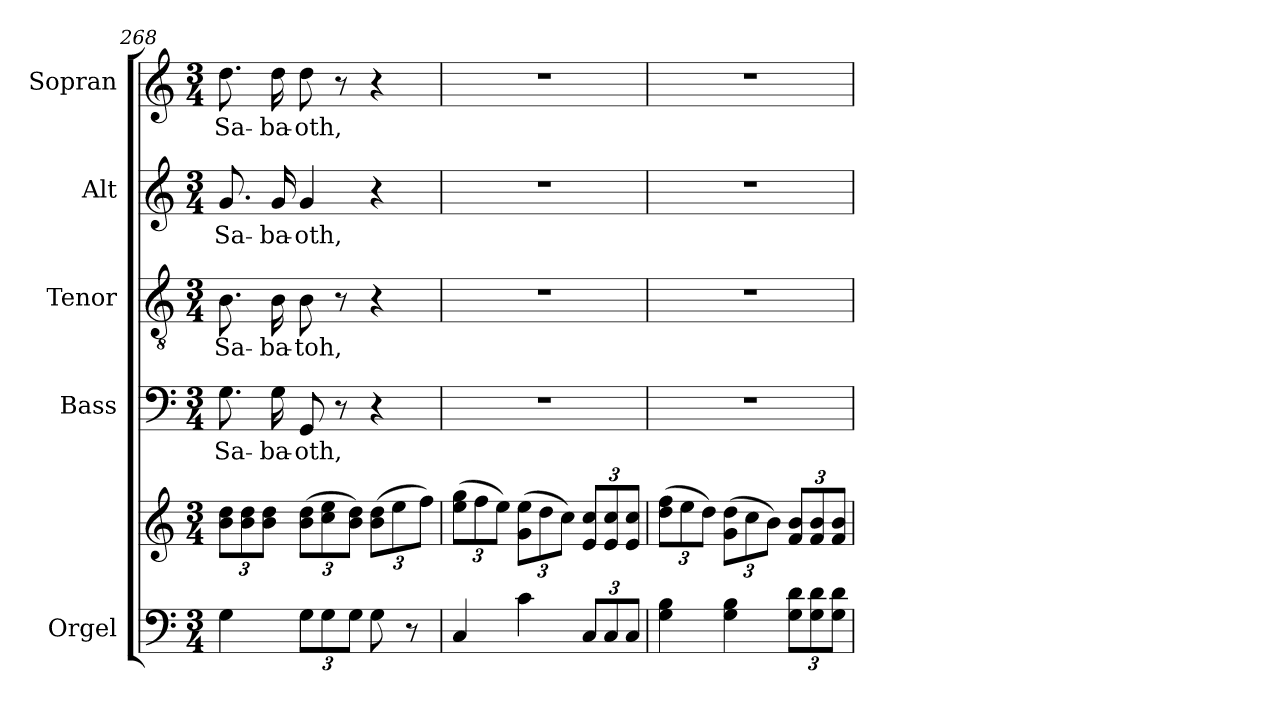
**kern	**kern	**kern	**text	**kern	**text	**kern	**text	**kern	**text
*part5	*part5	*part4	*part4	*part3	*part3	*part2	*part2	*part1	*part1
*staff6	*staff5	*staff4	*staff4	*staff3	*staff3	*staff2	*staff2	*staff1	*staff1
*I"Orgel	*	*I"Bass	*	*I"Tenor	*	*I"Alt	*	*I"Sopran	*
*I'Org.	*	*I'B.	*	*I'T.	*	*I'A.	*	*I'S.	*
*clefF4	*clefG2	*clefF4	*	*clefGv2	*	*clefG2	*	*clefG2	*
*k[]	*k[]	*k[]	*	*k[]	*	*k[]	*	*k[]	*
*C:	*C:	*C:	*	*C:	*	*C:	*	*C:	*
*M3/4	*M3/4	*M3/4	*	*M3/4	*	*M3/4	*	*M3/4	*
=268	=268	=268	=268	=268	=268	=268	=268	=268	=268
!	!	!	!LO:LY:b	!	!LO:LY:b	!	!LO:LY:b	!	!LO:LY:b
4G\	12b\ 12dd\L	8.G\	Sa-	8.B\	Sa-	8.g/	Sa-	8.dd\	Sa-
.	12b\ 12dd\	.	.	.	.	.	.	.	.
.	12b\ 12dd\J	.	.	.	.	.	.	.	.
!	!	!	!LO:LY:b	!	!LO:LY:b	!	!LO:LY:b	!	!LO:LY:b
.	.	16G\	-ba-	16B\	-ba-	16g/	-ba-	16dd\	-ba-
!	!	!	!LO:LY:b	!	!LO:LY:b	!	!LO:LY:b	!	!LO:LY:b
12G\L	(>12b\ 12dd\L	8GG/	-oth,	8B\	-toh,	4g/	-oth,	8dd\	-oth,
12G\	12cc\ 12ee\	.	.	.	.	.	.	.	.
.	.	8r	.	8r	.	.	.	8r	.
12G\J	12b\ 12dd\J)	.	.	.	.	.	.	.	.
8G\	(>12b\ 12dd\L	4r	.	4r	.	4r	.	4r	.
.	12ee\	.	.	.	.	.	.	.	.
8r	.	.	.	.	.	.	.	.	.
.	12ff\J)	.	.	.	.	.	.	.	.
=269	=269	=269	=269	=269	=269	=269	=269	=269	=269
4C/	(>12ee\ 12gg\L	2.r	.	2.r	.	2.r	.	2.r	.
.	12ff\	.	.	.	.	.	.	.	.
.	12ee\J)	.	.	.	.	.	.	.	.
4c\	(>12g\ 12ee\L	.	.	.	.	.	.	.	.
.	12dd\	.	.	.	.	.	.	.	.
.	12cc\J)	.	.	.	.	.	.	.	.
12C/L	12e/ 12cc/L	.	.	.	.	.	.	.	.
12C/	12e/ 12cc/	.	.	.	.	.	.	.	.
12C/J	12e/ 12cc/J	.	.	.	.	.	.	.	.
=270	=270	=270	=270	=270	=270	=270	=270	=270	=270
4G\ 4B\	(>12dd\ 12ff\L	2.r	.	2.r	.	2.r	.	2.r	.
.	12ee\	.	.	.	.	.	.	.	.
.	12dd\J)	.	.	.	.	.	.	.	.
4G\ 4B\	(>12g\ 12dd\L	.	.	.	.	.	.	.	.
.	12cc\	.	.	.	.	.	.	.	.
.	12b\J)	.	.	.	.	.	.	.	.
12G\ 12d\L	12f/ 12b/L	.	.	.	.	.	.	.	.
12G\ 12d\	12f/ 12b/	.	.	.	.	.	.	.	.
12G\ 12d\J	12f/ 12b/J	.	.	.	.	.	.	.	.
=	=	=	=	=	=	=	=	=	=
*-	*-	*-	*-	*-	*-	*-	*-	*-	*-
